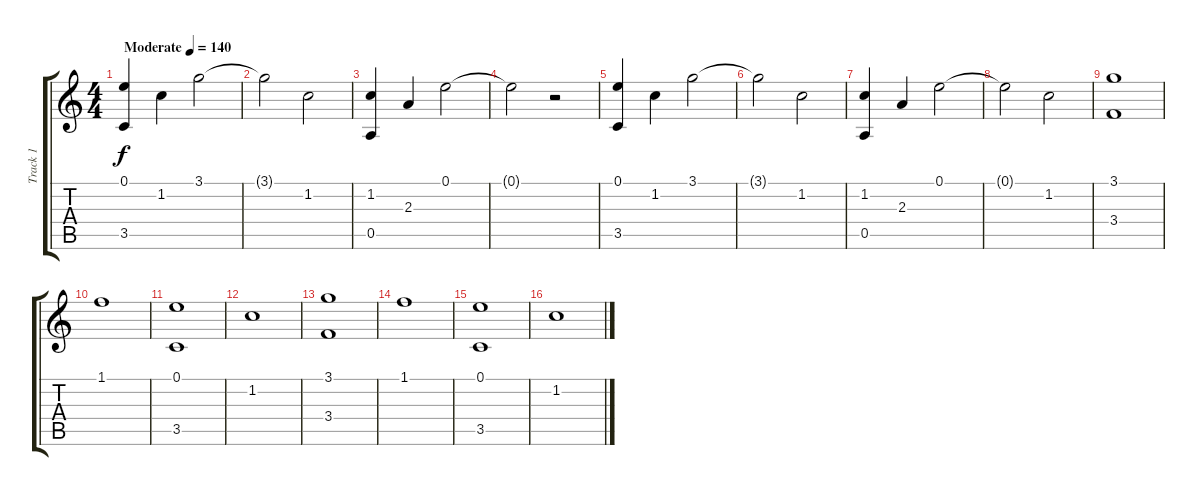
\track ("Track 1" "Track 1") {instrument acousticguitarnylon}
\staff {score tabs}
\tuning (E4 B3 G3 D3 A2 E2) {hide}
\ts (4 4)
\tempo (140 "Moderate")
\clef g2
\ks c
(0.1 3.5).4{dy f instrument acousticguitarnylon} 1.2.4 3.1.2 |
3.1{t}.2 1.2.2 |
(1.2 0.5).4 2.3.4 0.1.2 |
0.1{t}.2 r.2 |
(0.1 3.5).4 1.2.4 3.1.2 |
3.1{t}.2 1.2.2 |
(1.2 0.5).4 2.3.4 0.1.2 |
0.1{t}.2 1.2.2 |
(3.1 3.4).1 |
1.1.1 |
(0.1 3.5).1 |
1.2.1 |
(3.1 3.4).1 |
1.1.1 |
(0.1 3.5).1 |
1.2.1
